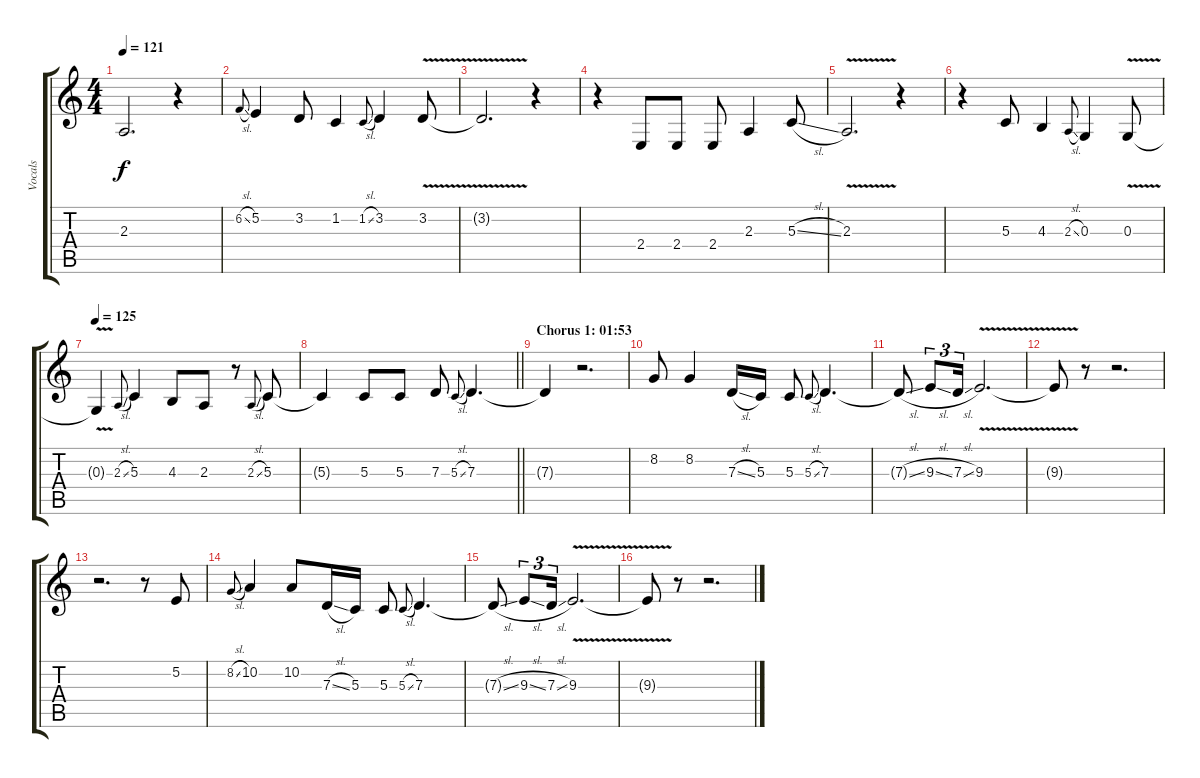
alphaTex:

\track ("Vocals" "Vocals") {instrument lead2sawtooth}
\staff {score tabs}
\tuning (E4 B3 G3 D3 A2 E2) {hide}
\ts (4 4)
\tempo 121
\clef g2
\ks c
2.3{t}.2{d dy f} r.4 |
6.2{sl}.8{gr onbeat} 5.2.4 3.2.8 1.2.4 1.2{sl}.8{gr onbeat} 3.2.4 3.2{v}.8 |
3.2{t}.2{d} r.4 |
r.4 2.4.8 2.4.8 2.4.8 2.3.4 5.3{sl}.8 |
2.3{v}.2{d} r.4 |
r.4 5.3.8 4.3.4 2.3{sl}.8{gr onbeat} 0.3.4 0.3{v}.8 |
\tempo 125
0.3{t}.4 2.3{sl}.8{gr onbeat} 5.3.4 4.3.8 2.3.8 r.8 2.3{sl}.8{gr onbeat} 5.3.8 |
\barLineRight lightlight
5.3{t}.4 5.3.8 5.3.8 7.3.8 5.3{sl}.8{gr onbeat} 7.3.4{d} |
\section ("" "Chorus 1: 01:53")
7.3{t}.4 r.2{d} |
8.2.8 8.2.4 7.3{sl}.16 5.3.16 5.3.8 5.3{sl}.8{gr onbeat} 7.3.4{d} |
7.3{sl t}.8 9.3{sl}.8{tu (3 2)} 7.3{sl}.16{tu (3 2)} 9.3{v}.2{d} |
9.3{t}.8 r.8 r.2{d} |
r.2{d} r.8 5.2.8 |
8.2{sl}.8{gr onbeat} 10.2.4 10.2.8 7.3{sl}.16 5.3.16 5.3.8 5.3{sl}.8{gr onbeat} 7.3.4{d} |
7.3{sl t}.8 9.3{sl}.8{tu (3 2)} 7.3{sl}.16{tu (3 2)} 9.3{v}.2{d} |
9.3{t}.8 r.8 r.2{d}
